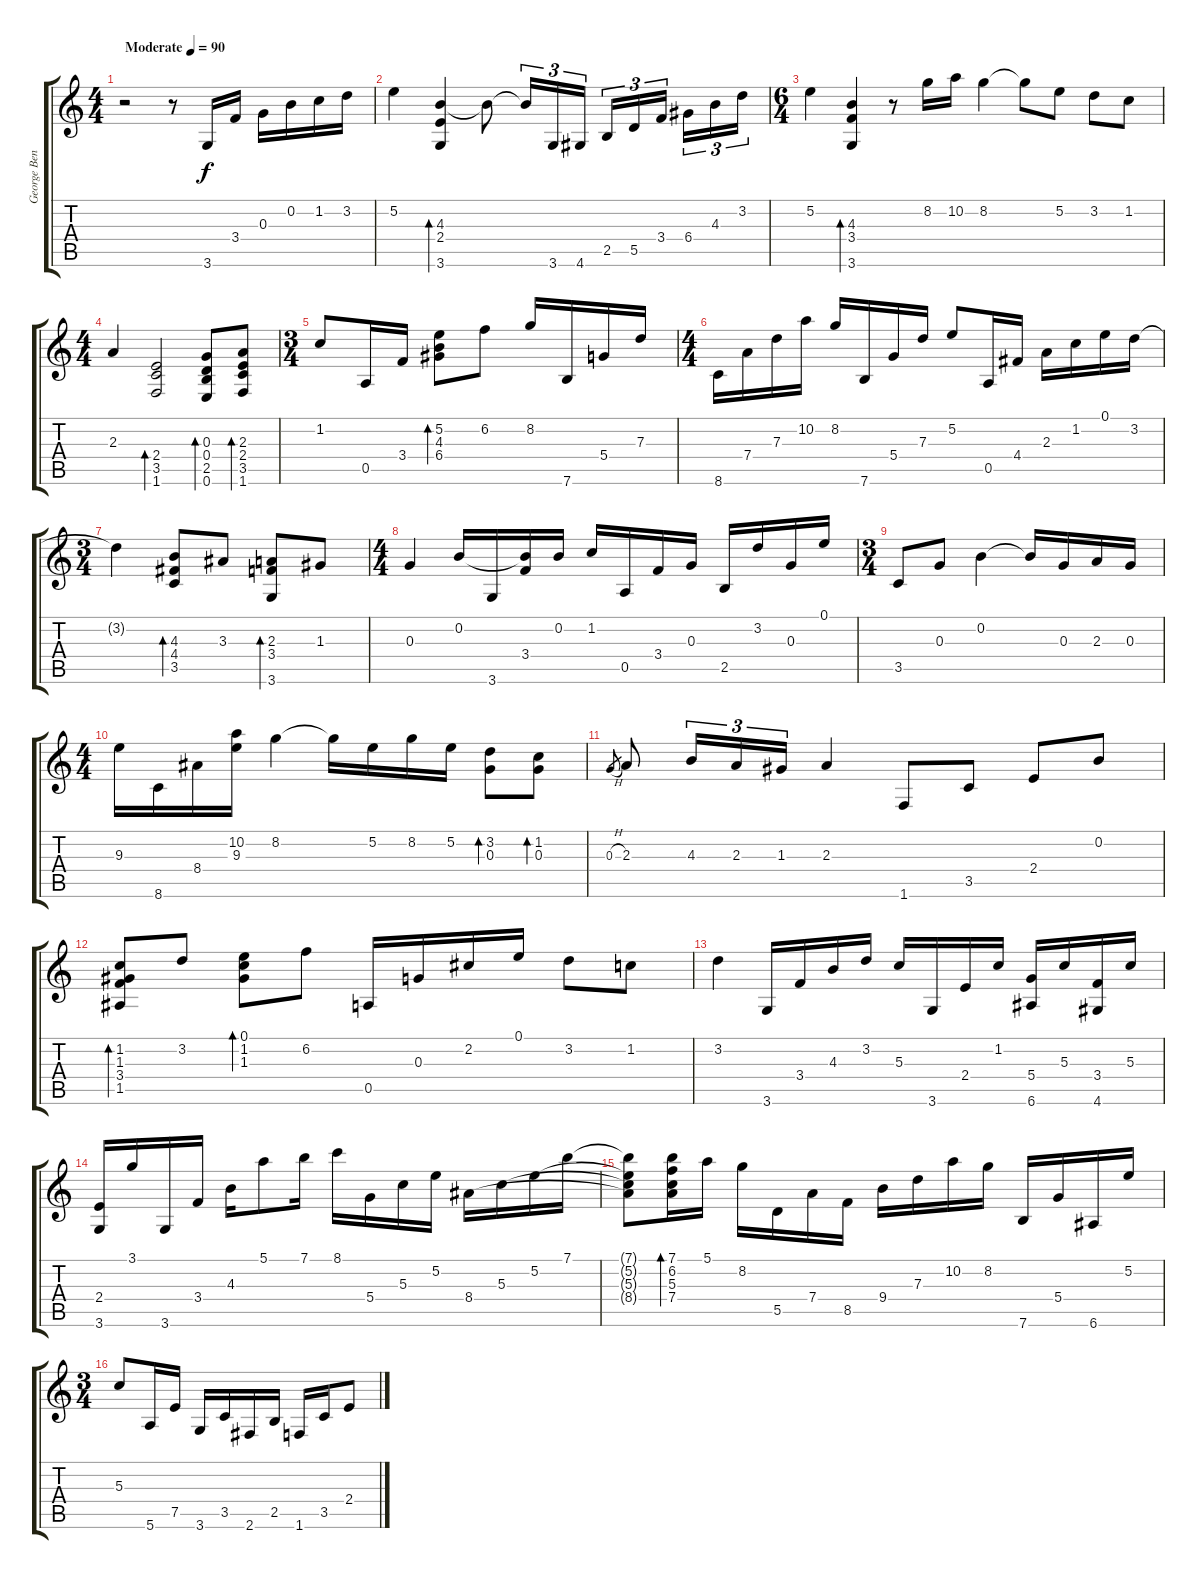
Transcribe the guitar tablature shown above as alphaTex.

\track ("George Benson" "George Ben") {instrument electricguitarjazz}
\staff {score tabs}
\tuning (E4 B3 G3 D3 A2 E2) {hide}
\ts (4 4)
\tempo (90 "Moderate")
\clef g2
\ks c
r.2{dy f instrument electricguitarjazz} r.8 3.6.16 3.4.16 0.3.16 0.2.16 1.2.16 3.2.16 |
5.2.4 (4.3 2.4 3.6).4{bd 480} 4.3{t}.8 4.3{t}.16{tu (3 2)} 3.6.16{tu (3 2)} 4.6.16{tu (3 2)} 2.5.16{tu (3 2)} 5.5.16{tu (3 2)} 3.4.16{tu (3 2) beam splitsecondary} 6.4.16{tu (3 2)} 4.3.16{tu (3 2)} 3.2.16{tu (3 2)} |
\ts (6 4)
5.2.4 (4.3 3.4 3.6).4{bd 480} r.8 8.2.16 10.2.16 8.2.4 8.2{t}.8 5.2.8 3.2.8 1.2.8 |
\ts (4 4)
2.3.4 (2.4 3.5 1.6).2{bd 480} (0.3 0.4 2.5 0.6).8{bd 120} (2.3 2.4 3.5 1.6).8{bd 120} |
\ts (3 4)
1.2.8 0.5.16 3.4.16 (5.2 4.3 6.4).8{bd 120} 6.2.8 8.2.16 7.6.16 5.4.16 7.3.16 |
\ts (4 4)
8.6.16 7.4.16 7.3.16 10.2.16 8.2.16 7.6.16 5.4.16 7.3.16 5.2.8 0.5.16 4.4.16 2.3.16 1.2.16 0.1.16 3.2.16 |
\ts (3 4)
3.2{t}.4 (4.3 4.4 3.5).8{bd 120} 3.3.8 (2.3 3.4 3.6).8{bd 120} 1.3.8 |
\ts (4 4)
0.3.4 0.2.16 3.6.16 (0.2{t} 3.4).16 0.2.16 1.2.16 0.5.16 3.4.16 0.3.16 2.5.16 3.2.16 0.3.16 0.1.16 |
\ts (3 4)
3.5.8 0.3.8 0.2.4 0.2{t}.16 0.3.16 2.3.16 0.3.16 |
\ts (4 4)
9.3.16 8.6.16 8.4.16 (10.2 9.3).16 8.2.4 8.2{t}.16 5.2.16 8.2.16 5.2.16 (3.2 0.3).8{bd 240} (1.2 0.3).8{bd 240} |
0.3{h}.8{gr} 2.3.8 4.3.16{tu (3 2)} 2.3.16{tu (3 2)} 1.3.16{tu (3 2)} 2.3.4 1.6.8 3.5.8 2.4.8 0.2.8 |
(1.2 1.3 3.4 1.5).8{bd 240} 3.2.8 (0.1 1.2 1.3).8{bd 240} 6.2.8 0.5.16 0.3.16 2.2.16 0.1.16 3.2.8 1.2.8 |
3.2.4 3.6.16 3.4.16 4.3.16 3.2.16 5.3.16 3.6.16 2.4.16 1.2.16 (5.4 6.6).16 5.3.16 (3.4 4.6).16 5.3.16 |
(2.4 3.6).16 3.1.16 3.6.16 3.4.16 4.3.16 5.1.8 7.1.16 8.1.16 5.4.16 5.3.16 5.2.16 8.4.16 5.3.16 5.2.16 7.1.16 |
(7.1{t} 5.2{t} 5.3{t} 8.4{t}).8 (7.1 6.2 5.3 7.4).16{bd 480} 5.1.16 8.2.16 5.5.16 7.4.16 8.5.16 9.4.16 7.3.16 10.2.16 8.2.16 7.6.16 5.4.16 6.6.16 5.2.16 |
\ts (3 4)
5.3.8 5.6.16 7.5.16 3.6.16 3.5.16 2.6.16 2.5.16 1.6.16 3.5.16 2.4.8
